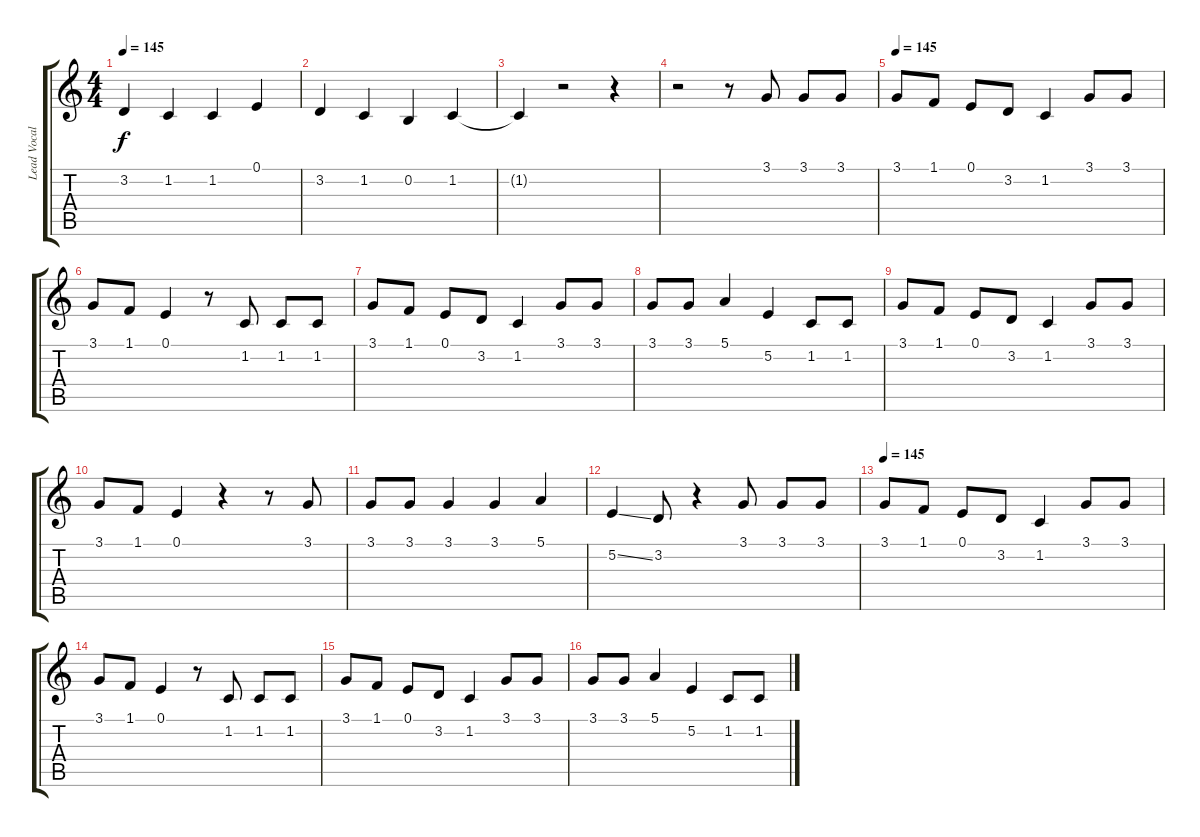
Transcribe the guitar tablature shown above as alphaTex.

\track ("Lead Vocals" "Lead Vocal") {instrument altosax}
\staff {score tabs}
\tuning (E4 B3 G3 D3 A2 E2) {hide}
\ts (4 4)
\tempo 145
\clef g2
\ks c
3.2{t}.4{dy f} 1.2.4 1.2.4 0.1.4 |
3.2.4 1.2.4 0.2.4 1.2.4 |
1.2{t}.4 r.2 r.4 |
r.2 r.8 3.1.8 3.1.8 3.1.8 |
\tempo 145
3.1.8 1.1.8 0.1.8 3.2.8 1.2.4 3.1.8 3.1.8 |
3.1.8 1.1.8 0.1.4 r.8 1.2.8 1.2.8 1.2.8 |
3.1.8 1.1.8 0.1.8 3.2.8 1.2.4 3.1.8 3.1.8 |
3.1.8 3.1.8 5.1.4 5.2.4 1.2.8 1.2.8 |
3.1.8 1.1.8 0.1.8 3.2.8 1.2.4 3.1.8 3.1.8 |
3.1.8 1.1.8 0.1.4 r.4 r.8 3.1.8 |
3.1.8 3.1.8 3.1.4 3.1.4 5.1.4 |
5.2{ss}.4 3.2.8 r.4 3.1.8 3.1.8 3.1.8 |
\tempo 145
3.1.8 1.1.8 0.1.8 3.2.8 1.2.4 3.1.8 3.1.8 |
3.1.8 1.1.8 0.1.4 r.8 1.2.8 1.2.8 1.2.8 |
3.1.8 1.1.8 0.1.8 3.2.8 1.2.4 3.1.8 3.1.8 |
3.1.8 3.1.8 5.1.4 5.2.4 1.2.8 1.2.8
